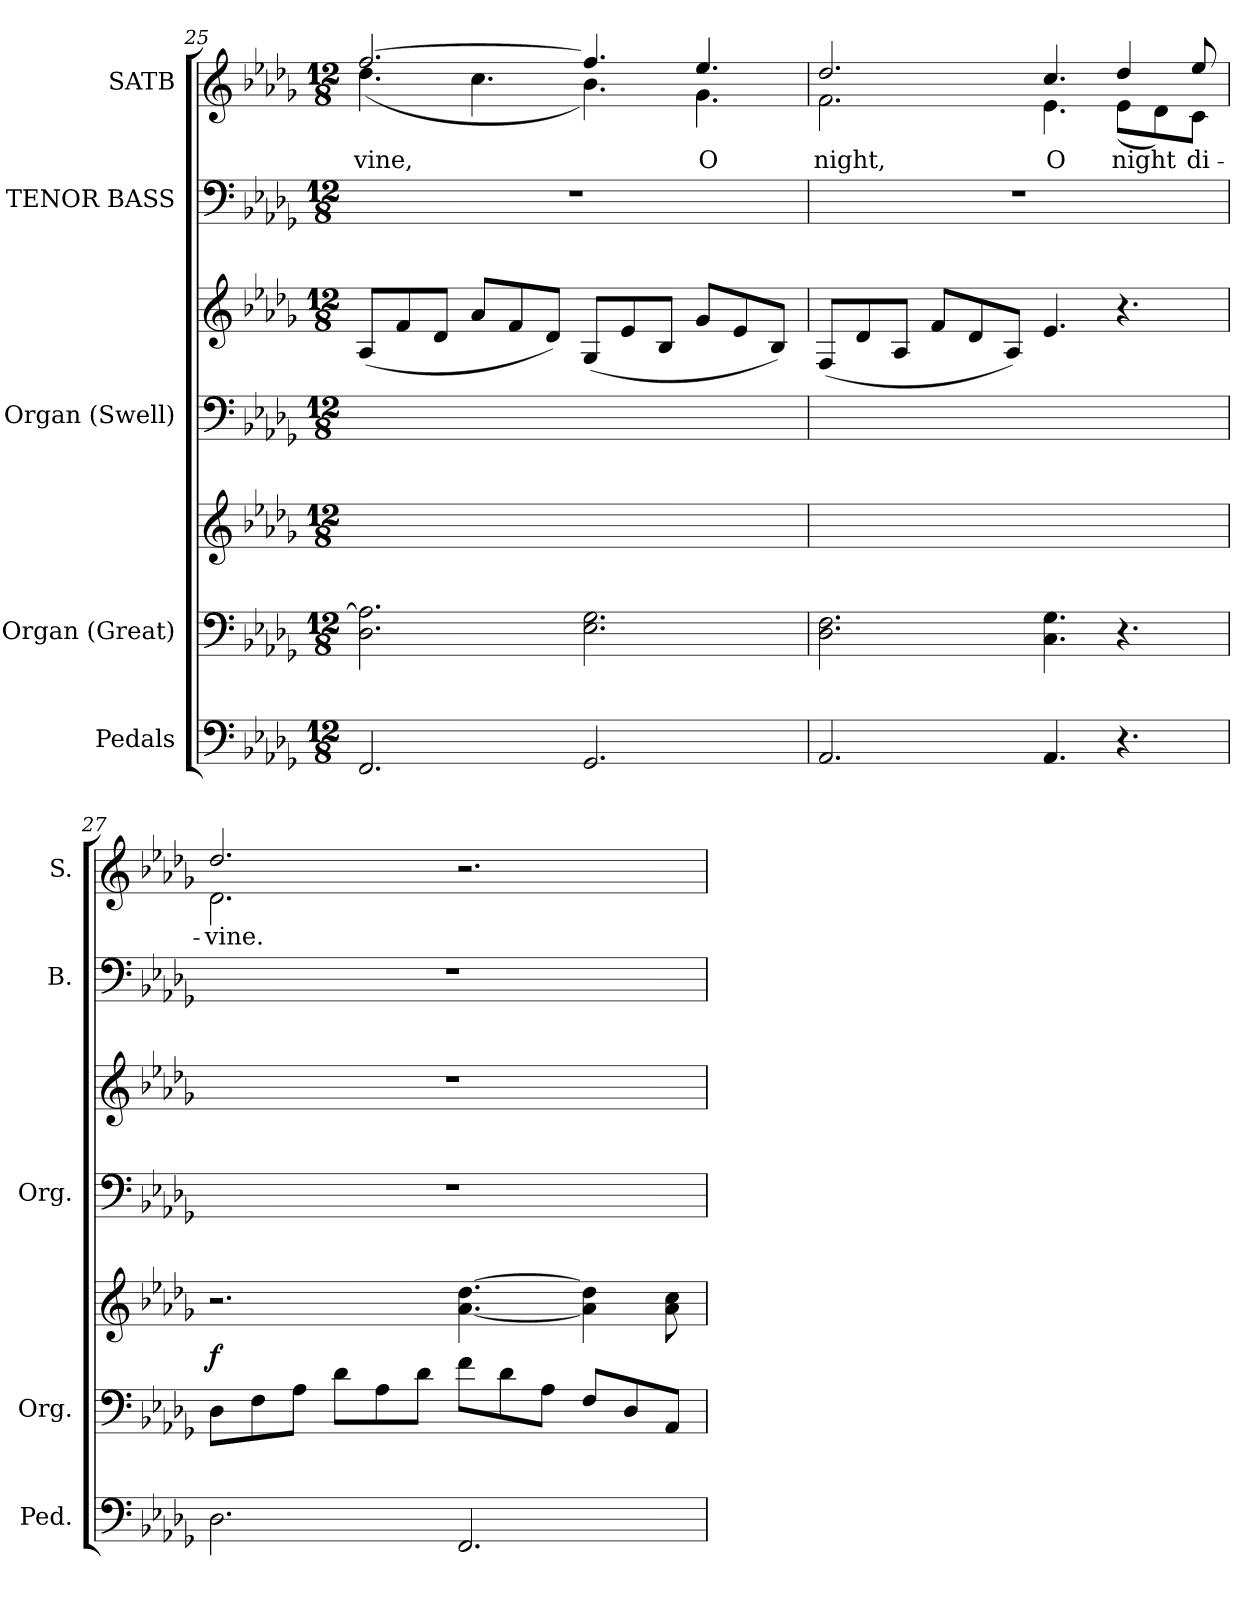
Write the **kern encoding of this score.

**kern	**kern	**kern	**dynam	**kern	**kern	**kern	**kern	**text
*part5	*part4	*part4	*part4	*part3	*part3	*part2	*part1	*part1
*staff7	*staff6	*staff5	*staff5/6	*staff4	*staff3	*staff2	*staff1	*staff1
*I"Pedals	*I"Organ (Great)	*	*	*I"Organ (Swell)	*	*I"TENOR BASS	*I"SATB	*
*I'Ped.	*I'Org.	*	*	*I'Org.	*	*I'B.	*I'S.	*
*clefF4	*clefF4	*clefG2	*	*clefF4	*clefG2	*clefF4	*clefG2	*
*k[b-e-a-d-g-]	*k[b-e-a-d-g-]	*k[b-e-a-d-g-]	*	*k[b-e-a-d-g-]	*k[b-e-a-d-g-]	*k[b-e-a-d-g-]	*k[b-e-a-d-g-]	*
*D-:	*D-:	*D-:	*	*D-:	*D-:	*D-:	*D-:	*
*M12/8	*M12/8	*M12/8	*	*M12/8	*M12/8	*M12/8	*M12/8	*
=25	=25	=25	=25	=25	=25	=25	=25	=25
!	!	!LO:N:vis=1	!	!LO:N:vis=1	!	!LO:N:vis=1	!	!
!	!	!	!	!	!	!	!	!LO:LY:b:color=#000000
*	*	*	*	*	*	*	*^	*
2.FFi/	2.D-i\ 2.A-i]	1.ryy	.	1.ryy	(8A-i/L	1.r	[>2.ffi/	(4.dd-i\	-vine,
.	.	.	.	.	8fi/	.	.	.	.
.	.	.	.	.	8d-i/J	.	.	.	.
.	.	.	.	.	8a-i/L	.	.	4.cci\	.
.	.	.	.	.	8fi/	.	.	.	.
.	.	.	.	.	8d-i/J)	.	.	.	.
2.GG-i/	2.E-i\ 2.G-i	.	.	.	(8G-i/L	.	4.ffi/]	4.b-i\)	.
.	.	.	.	.	8e-i/	.	.	.	.
.	.	.	.	.	8B-i/J	.	.	.	.
!	!	!	!	!	!	!	!	!	!LO:LY:b:color=#000000
.	.	.	.	.	8g-i/L	.	4.ee-i/	4.g-i\	O
.	.	.	.	.	8e-i/	.	.	.	.
.	.	.	.	.	8B-i/J)	.	.	.	.
=26	=26	=26	=26	=26	=26	=26	=26	=26	=26
!	!	!LO:N:vis=1	!	!LO:N:vis=1	!	!LO:N:vis=1	!	!	!
!	!	!	!	!	!	!	!	!	!LO:LY:b:color=#000000
2.AA-i/	2.D-i\ 2.Fi	1.ryy	.	1.ryy	(8Fi/L	1.r	2.dd-i/	2.fi\	night,
.	.	.	.	.	8d-i/	.	.	.	.
.	.	.	.	.	8A-i/J	.	.	.	.
.	.	.	.	.	8fi/L	.	.	.	.
.	.	.	.	.	8d-i/	.	.	.	.
.	.	.	.	.	8A-i/J)	.	.	.	.
!	!	!	!	!	!	!	!	!	!LO:LY:b:color=#000000
4.AA-i/	4.Ci\ 4.G-i	.	.	.	4.e-i/	.	4.cci/	4.e-i\	O
!	!	!	!	!	!	!	!	!	!LO:LY:b:color=#000000
4.r	4.r	.	.	.	4.r	.	4dd-i/	(8e-i\L	night
.	.	.	.	.	.	.	.	8d-i\)	.
!	!	!	!	!	!	!	!	!	!LO:LY:b:color=#000000
.	.	.	.	.	.	.	8ee-i/	8ci\J	di-
!!LO:LB:g=z	!!
=27	=27	=27	=27	=27	=27	=27	=27	=27	=27
!	!	!	!	!LO:N:vis=1	!LO:N:vis=1	!LO:N:vis=1	!	!	!
!	!	!	!	!	!	!	!	!	!LO:LY:b:color=#000000
2.D-i\	8D-i\L	2.r	f	1.r	1.r	1.r	2.dd-i/	2.d-i\	-vine.
.	8Fi\	.	.	.	.	.	.	.	.
.	8A-i\J	.	.	.	.	.	.	.	.
.	8d-i\L	.	.	.	.	.	.	.	.
.	8A-i\	.	.	.	.	.	.	.	.
.	8d-i\J	.	.	.	.	.	.	.	.
2.FFi/	8fi\L	[<4.a-i\ [>4.dd-i	.	.	.	.	2.r	2.ryy	.
.	8d-i\	.	.	.	.	.	.	.	.
.	8A-i\J	.	.	.	.	.	.	.	.
.	8Fi/L	4a-i\] 4dd-i]	.	.	.	.	.	.	.
.	8D-i/	.	.	.	.	.	.	.	.
.	8AA-i/J	8a-i\ 8cci	.	.	.	.	.	.	.
*	*	*	*	*	*	*	*v	*v	*
=	=	=	=	=	=	=	=	=
*-	*-	*-	*-	*-	*-	*-	*-	*-
